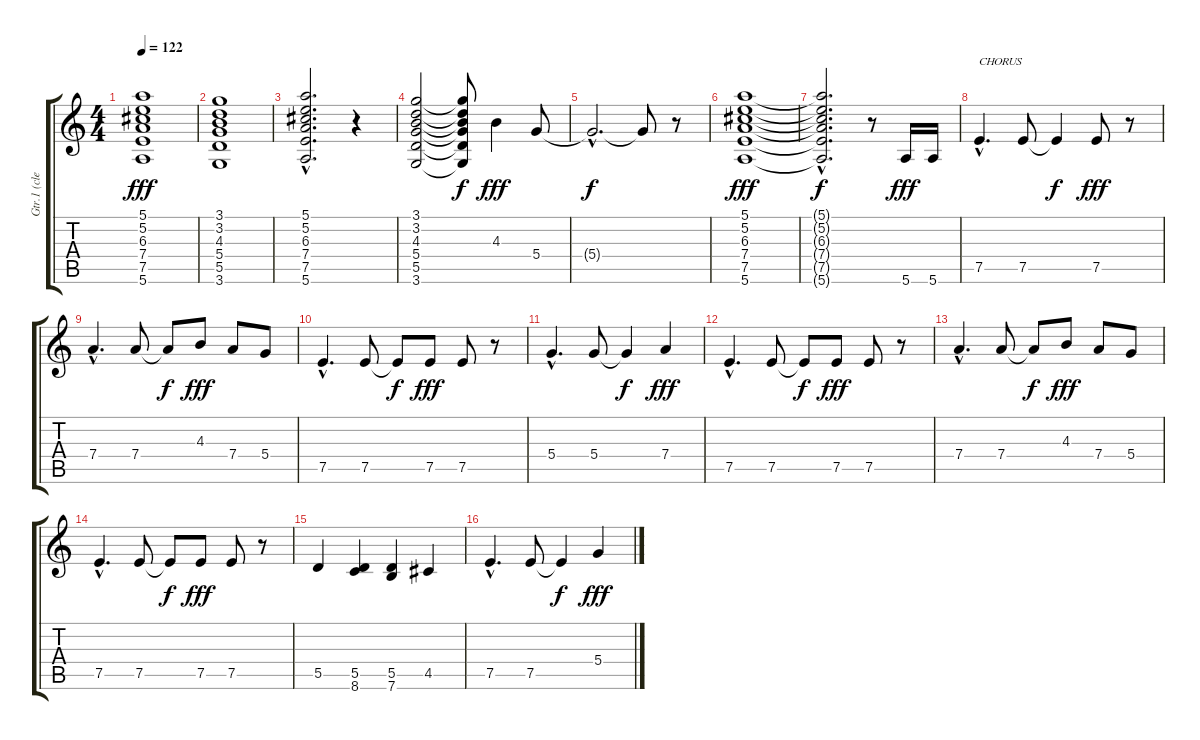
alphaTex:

\track ("Gtr.1 (clean)" "Gtr.1 (cle") {instrument electricguitarclean}
\staff {score tabs}
\tuning (E4 B3 G3 D3 A2 E2) {hide}
\ts (4 4)
\tempo 122
\clef g2
\ks c
(5.1 5.2 6.3 7.4 7.5 5.6).1{dy fff} |
(3.1 3.2 4.3 5.4 5.5 3.6).1 |
(5.1{hac} 5.2{hac} 6.3{hac} 7.4{hac} 7.5{hac} 5.6{hac}).2{d} r.4 |
(3.1 3.2 4.3 5.4 5.5 3.6).2 (3.1{t} 3.2{t} 4.3{t} 5.4{t} 5.5{t} 3.6{t}).8{dy f} 4.3.4{dy fff} 5.4.8 |
5.4{hac t}.2{d dy f} 5.4{t}.8 r.8 |
(5.1 5.2 6.3 7.4 7.5 5.6).1{dy fff} |
(5.1{hac t} 5.2{hac t} 6.3{hac t} 7.4{hac t} 7.5{hac t} 5.6{hac t}).2{d dy f} r.8 5.6.16{dy fff} 5.6.16 |
7.5{hac}.4{d txt "CHORUS"} 7.5.8 7.5{t}.4{dy f} 7.5.8{dy fff} r.8 |
7.4{hac}.4{d} 7.4.8 7.4{t}.8{dy f} 4.3.8{dy fff} 7.4.8 5.4.8 |
7.5{hac}.4{d} 7.5.8 7.5{t}.8{dy f} 7.5.8{dy fff} 7.5.8 r.8 |
5.4{hac}.4{d} 5.4.8 5.4{t}.4{dy f} 7.4.4{dy fff} |
7.5{hac}.4{d} 7.5.8 7.5{t}.8{dy f} 7.5.8{dy fff} 7.5.8 r.8 |
7.4{hac}.4{d} 7.4.8 7.4{t}.8{dy f} 4.3.8{dy fff} 7.4.8 5.4.8 |
7.5{hac}.4{d} 7.5.8 7.5{t}.8{dy f} 7.5.8{dy fff} 7.5.8 r.8 |
5.5.4 (5.5 8.6).4 (5.5 7.6).4 4.5.4 |
7.5{hac}.4{d} 7.5.8 7.5{t}.4{dy f} 5.4.4{dy fff}
